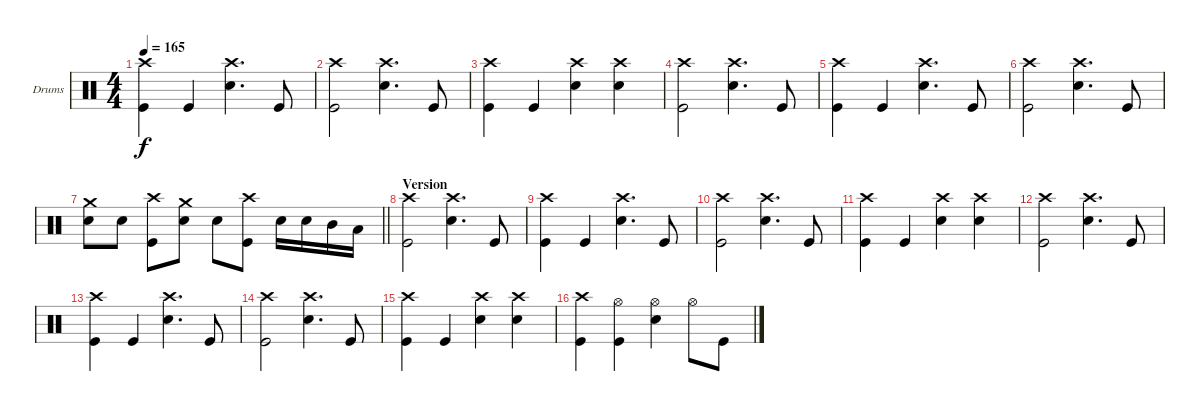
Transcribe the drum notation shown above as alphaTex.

\bracketExtendMode groupsimilarinstruments
\firstSystemTrackNameOrientation horizontal
\otherSystemsTrackNameOrientation horizontal
\track ("Drumkit" "Drums") {instrument percussion}
\staff {score}
\articulation defaults
\ts (4 4)
\tempo 165
\clef neutral
\ks c
("Crash high (hit)" "Kick (hit)").4{dy f} "Kick (hit)".4 ("Crash high (hit)" "Snare (hit) 2").4{d} "Kick (hit)".8 |
("Crash high (hit)" "Kick (hit)").2 ("Crash high (hit)" "Snare (hit) 2").4{d} "Kick (hit)".8 |
("Crash high (hit)" "Kick (hit)").4 "Kick (hit)".4 ("Crash high (hit)" "Snare (hit) 2").4 ("Crash high (hit)" "Snare (hit) 2").4 |
("Crash high (hit)" "Kick (hit)").2 ("Crash high (hit)" "Snare (hit) 2").4{d} "Kick (hit)".8 |
("Crash high (hit)" "Kick (hit)").4 "Kick (hit)".4 ("Crash high (hit)" "Snare (hit) 2").4{d} "Kick (hit)".8 |
("Crash high (hit)" "Kick (hit)").2 ("Crash high (hit)" "Snare (hit) 2").4{d} "Kick (hit)".8 |
\barLineRight lightlight
("Crash medium (hit)" "Snare (hit) 2").8 "Snare (hit) 2".8 ("Crash high (hit)" "Kick (hit)").8 ("Crash medium (hit)" "Snare (hit) 2").8 "Snare (hit) 2".8 ("Crash high (hit)" "Kick (hit)").8 "Snare (hit) 2".16 "Snare (hit) 2".16 "Mid Tom (hit)".16 "Low Tom (hit)".16 |
\section ("" "Version")
("Crash high (hit)" "Kick (hit)").2 ("Crash high (hit)" "Snare (hit) 2").4{d} "Kick (hit)".8 |
("Crash high (hit)" "Kick (hit)").4 "Kick (hit)".4 ("Crash high (hit)" "Snare (hit) 2").4{d} "Kick (hit)".8 |
("Crash high (hit)" "Kick (hit)").2 ("Crash high (hit)" "Snare (hit) 2").4{d} "Kick (hit)".8 |
("Crash high (hit)" "Kick (hit)").4 "Kick (hit)".4 ("Crash high (hit)" "Snare (hit) 2").4 ("Crash high (hit)" "Snare (hit) 2").4 |
("Crash high (hit)" "Kick (hit)").2 ("Crash high (hit)" "Snare (hit) 2").4{d} "Kick (hit)".8 |
("Crash high (hit)" "Kick (hit)").4 "Kick (hit)".4 ("Crash high (hit)" "Snare (hit) 2").4{d} "Kick (hit)".8 |
("Crash high (hit)" "Kick (hit)").2 ("Crash high (hit)" "Snare (hit) 2").4{d} "Kick (hit)".8 |
("Crash high (hit)" "Kick (hit)").4 "Kick (hit)".4 ("Crash high (hit)" "Snare (hit) 2").4 ("Crash high (hit)" "Snare (hit) 2").4 |
("Crash high (hit)" "Kick (hit)").4 ("Hi-Hat (open)" "Kick (hit)").4 ("Hi-Hat (open)" "Snare (hit) 2").4 "Hi-Hat (open)".8 "Kick (hit)".8
